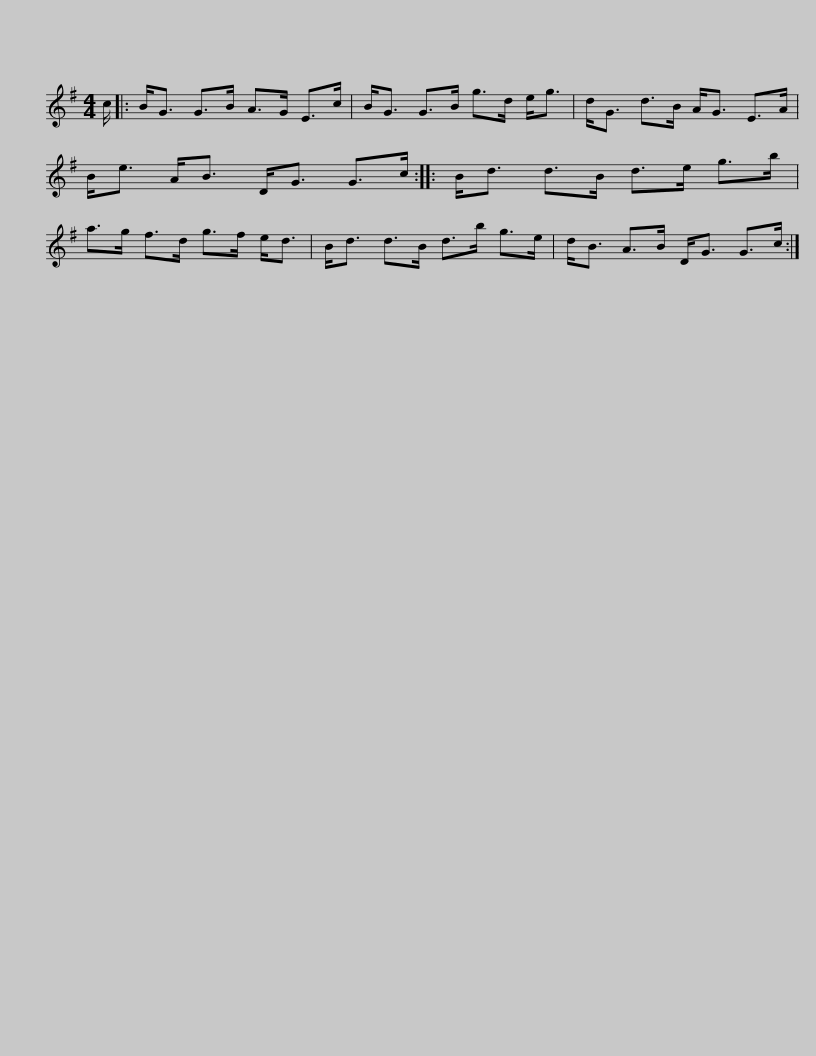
X:1
L:1/8
M:4/4
I:linebreak $
K:G
V:1 treble
V:1
 c/ |: B<G G>B A>G E>c | B<G G>B g>d e<g | d<G d>B A<G E>A | B<e A<B D<G G>c ::$ %5
 B<d d>B d>e g>b | a>g f>d g>f e<d | B<d d>B d>b g>e | d<B A>B D<G G>c :| %9
